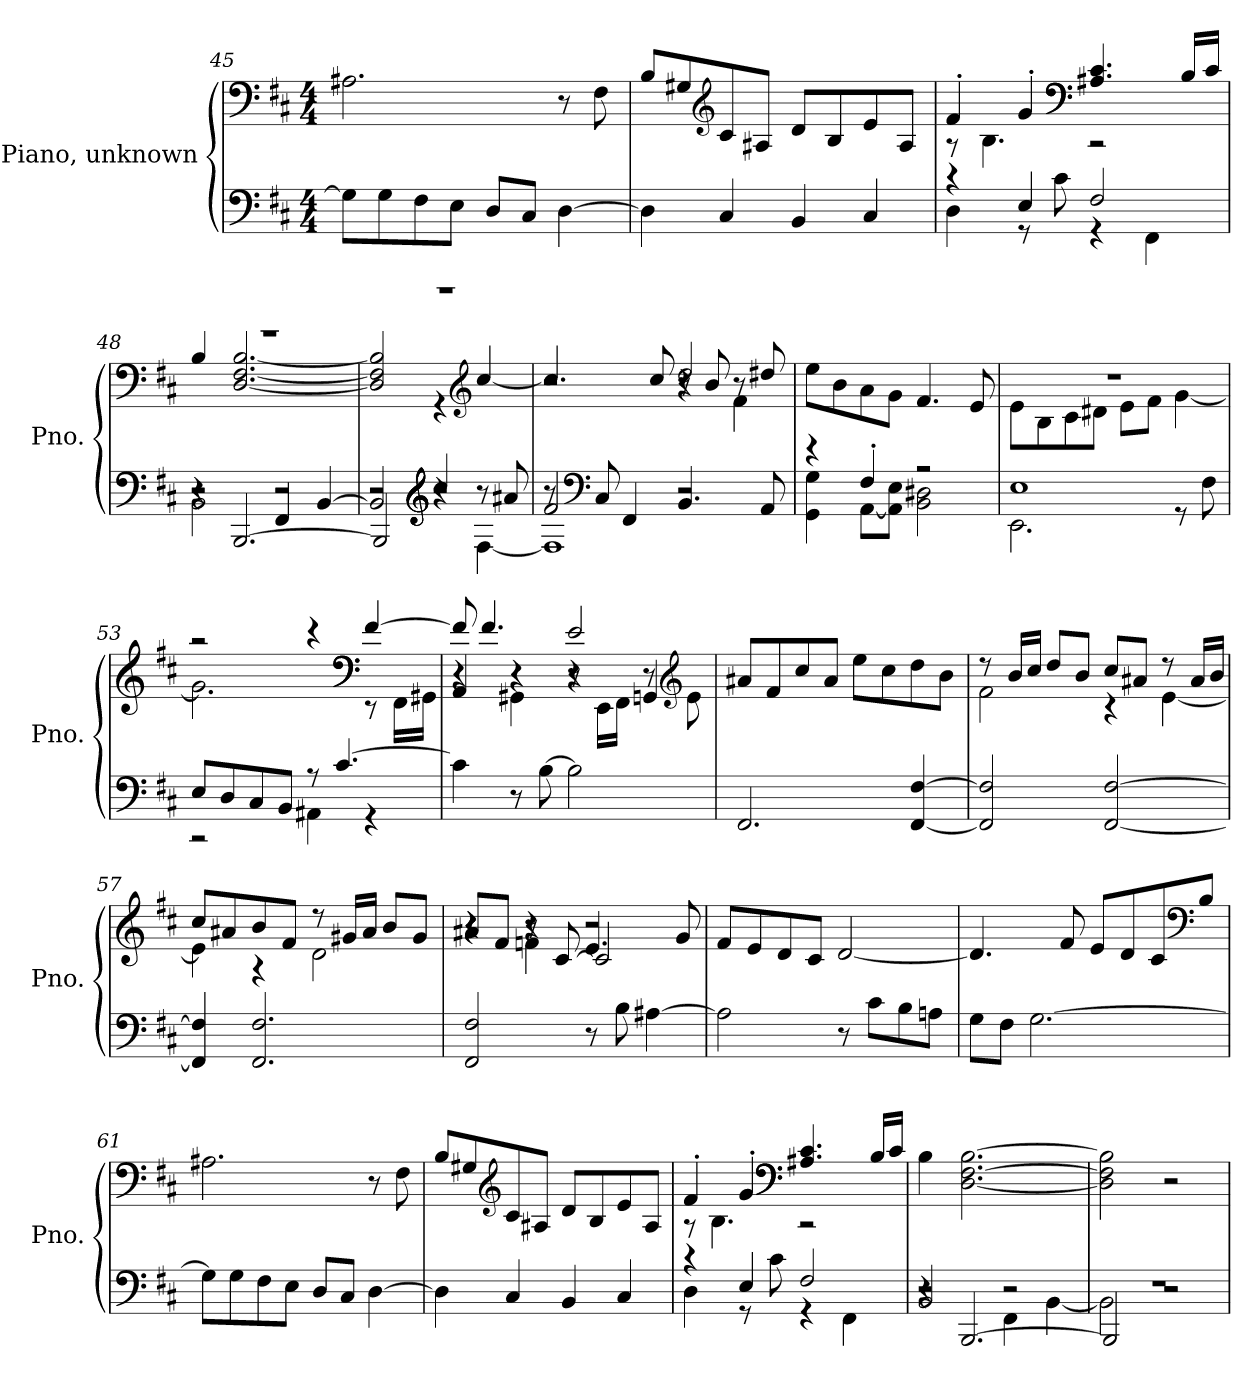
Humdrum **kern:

**kern	**kern
*part1	*part1
*staff2	*staff1
*I"Piano, unknown	*
*I'Pno.	*
*clefF4	*clefF4
*k[f#c#]	*k[f#c#]
*M4/4	*M4/4
=45	=45
8G\L]	2.A#X\
8G\	.
8F#\	.
8E\J	.
8D/L	.
8C#/J	.
[4D\	8r
.	8F#\
!!LO:LB:g=z
=46	=46
4D\]	8B/L
.	8G#X/
*	*clefG2
4C#/	8c#/
.	8A#X/J
4BB/	8d/L
.	8B/
4C#/	8e/
.	8A#/J
=47	=47
*^	*^
4r	4D\	4f#'/	8r
.	.	.	4.B\
4E/	8r	4g'/	.
.	8c#\	.	.
*	*	*clefF4	*
2F#/	4r	4.A#X/ 4.c#/	2r
.	4FF#\	.	.
.	.	16B/LL	.
.	.	16c#/JJ	.
=48	=48	=48	=48
*	*^	*	*
2r	2BB\	4r	1r	4B/
.	.	[2.BBB/	.	[2.D/ [2.F#/ [2.B/
4FF#/	2r	.	.	.
[4BB/	.	.	.	.
=49	=49	=49	=49	=49
2BB/]	2r	2BBB/]	1r	2D/] 2F#/] 2B/]
*clefG2	*	*	*	*
4cc#/	4r	2r	.	4r
*	*	*	*clefG2	*
8r	[4F#\	.	.	[4cc#/
8a#X/	.	.	.	.
!!LO:LB:g=z
=50	=50	=50	=50	=50
*	*	*	*	*^
8r	1F#]	2f#/	2r	2r	4.cc#/]
*clefF4	*	*	*	*	*
8C#/	.	.	.	.	.
4FF#/	.	.	.	.	.
.	.	.	.	.	8cc#/
4.BB/	.	2r	2dd/	4r	8r
.	.	.	.	.	8b/
.	.	.	.	4f#\	8r
8AA/	.	.	.	.	8dd#X/
*	*v	*v	*	*	*
*	*	*v	*v	*v
=51	=51	=51
4r	4GG\ 4G\	8ee\L
.	.	8b\
4F#'/	[8AA\L	8a\
.	8AA\] 8E\J	8g\J
2r	2BB\ 2D#X\	4.f#/
.	.	8e/
=52	=52	=52
*	*	*^
1E	2.EE\	1r	8e\L
.	.	.	8B\
.	.	.	8c#\
.	.	.	8d#X\J
.	.	.	8e\L
.	.	.	8f#\J
.	8r	.	[4g\
.	8F#\	.	.
=53	=53	=53	=53
8E/L	2r	2r	2.g\]
8D/	.	.	.
8C#/	.	.	.
8BB/J	.	.	.
8r	4AA#X\	4r	.
[4.c#/	.	.	.
*	*	*clefF4	*
.	4r	[4f#/	8r
.	.	.	16FF#\LL
.	.	.	16GG#X\JJ
*v	*v	*	*
!!LO:LB:g=z
=54	=54	=54
*	*	*^
4c#\]	8f#/]	4r	4AA/
.	4.f#/	.	.
8r	.	4GG#X\	4r
[8B\	.	.	.
2B\]	2e/	8r	4r
.	.	16EE\LL	.
.	.	16FF#\JJ	.
.	.	8r	4GGn/
*	*clefG2	*	*
.	.	8e\	.
*	*v	*v	*v
=55	=55
2.FF#/	8a#X/L
.	8f#/
.	8cc#/
.	8a#/J
.	8ee\L
.	8cc#\
[4FF#/ [4F#/	8dd\
.	8b\J
=56	=56
*	*^
2FF#/] 2F#/]	8r	2f#\
.	16b/LL	.
.	16cc#/JJ	.
.	8dd/L	.
.	8b/J	.
[2FF#/ [2F#/	8cc#/L	4r
.	8a#X/J	.
.	8r	[4e\
.	16a#/LL	.
.	16b/JJ	.
=57	=57	=57
4FF#/] 4F#/]	8cc#/L	4e\]
.	8a#X/	.
2.FF#/ 2.F#/	8b/	4r
.	8f#/J	.
.	8r	2d\
.	16g#X/LL	.
.	16a#/JJ	.
.	8b/L	.
.	8g#/J	.
!!LO:LB:g=z
=58	=58	=58
*	*	*^
2FF#/ 2F#/	8a#X/L	4r	4r
.	8f#/J	.	.
.	4r	4fn\	8r
.	.	.	[8c#/
8r	4.e/	2r	2c#/]
8B\	.	.	.
[4A#X\	.	.	.
.	8g/	.	.
*	*v	*v	*v
=59	=59
2A#\]	8f#/L
.	8e/
.	8d/
.	8c#/J
8r	[2d/
8c#\L	.
8B\	.
8An\J	.
=60	=60
8G\L	4.d/]
8F#\J	.
[2.G\	.
.	8f#/
.	8e/L
.	8d/
.	8c#/
*	*clefF4
.	8B/J
=61	=61
8G\L]	2.A#X\
8G\	.
8F#\	.
8E\J	.
8D/L	.
8C#/J	.
[4D\	8r
.	8F#\
!!LO:PB:g=z
=62	=62
4D\]	8B/L
.	8G#X/
*	*clefG2
4C#/	8c#/
.	8A#X/J
4BB/	8d/L
.	8B/
4C#/	8e/
.	8A#/J
=63	=63
*^	*^
4r	4D\	4f#'/	8r
.	.	.	4.B\
4E/	8r	4g'/	.
.	8c#\	.	.
*	*	*clefF4	*
2F#/	4r	4.A#X/ 4.c#/	2r
.	4FF#\	.	.
.	.	16B/LL	.
.	.	16c#/JJ	.
*	*	*v	*v
=64	=64	=64
*	*^	*
2BB/	2r	4r	4B\
.	.	[2.BBB/	[2.D\ [2.F#\ [2.B\
2r	4FF#\	.	.
.	[4BB\	.	.
=65	=65	=65	=65
1r	2BB\]	2BBB/]	2D\] 2F#\] 2B\]
.	2r	2r	2r
*v	*v	*v	*
=	=
*-	*-
